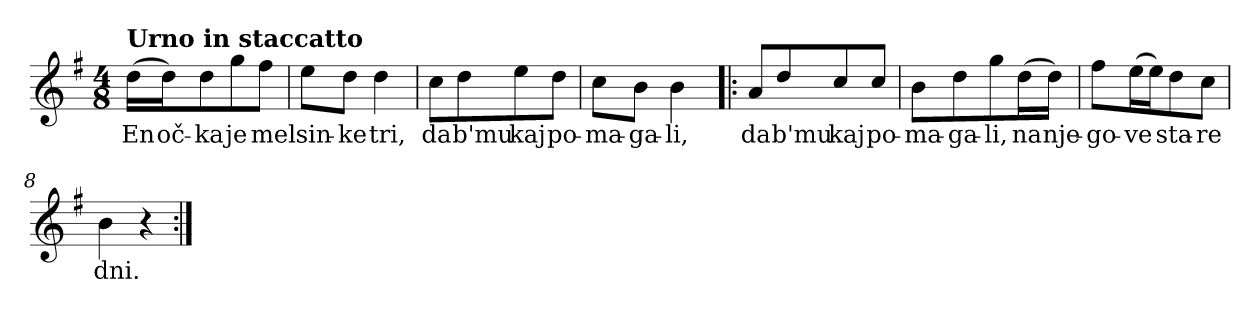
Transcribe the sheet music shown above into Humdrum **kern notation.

**kern	**text
*part1	*part1
*staff1	*staff1
*clefG2	*
*k[f#]	*
*G:	*
*M4/8	*
=1	=1
!LO:TX:a:B:t=Urno in staccatto	!
!	!LO:LY:b
(>16dd\LL	En
!	!LO:LY:b
16dd\J)	oč-
!	!LO:LY:b
8dd\	-ka
!	!LO:LY:b
8gg\	je
!	!LO:LY:b
8ff#\J	mel
=2	=2
!	!LO:LY:b
8ee\L	sin-
!	!LO:LY:b
8dd\J	-ke
!	!LO:LY:b
4dd\	tri,
=3	=3
!	!LO:LY:b
8cc\L	da
!	!LO:LY:b
8dd\	b'mu
!	!LO:LY:b
8ee\	kaj
!	!LO:LY:b
8dd\J	po-
=4	=4
!	!LO:LY:b
8cc\L	-ma-
!	!LO:LY:b
8b\J	-ga-
!	!LO:LY:b
4b\	-li,
!!LO:LB:g=z
=5!|:	=5!|:
!	!LO:LY:b
8a/L	da
!	!LO:LY:b
8dd/	b'mu
!	!LO:LY:b
8cc/	kaj
!	!LO:LY:b
8cc/J	po-
=6	=6
!	!LO:LY:b
8b\L	-ma-
!	!LO:LY:b
8dd\	-ga-
!	!LO:LY:b
8gg\	-li,
!	!LO:LY:b
(>16dd\L	na
!	!LO:LY:b
16dd\JJ)	nje-
=7	=7
!	!LO:LY:b
8ff#\L	-go-
!	!LO:LY:b
(>16ee\L	-ve
16ee\J)	.
!	!LO:LY:b
8dd\	sta-
!	!LO:LY:b
8cc\J	-re
=8	=8
!	!LO:LY:b
4b\	dni.
4r	.
=:|!	=:|!
*-	*-
